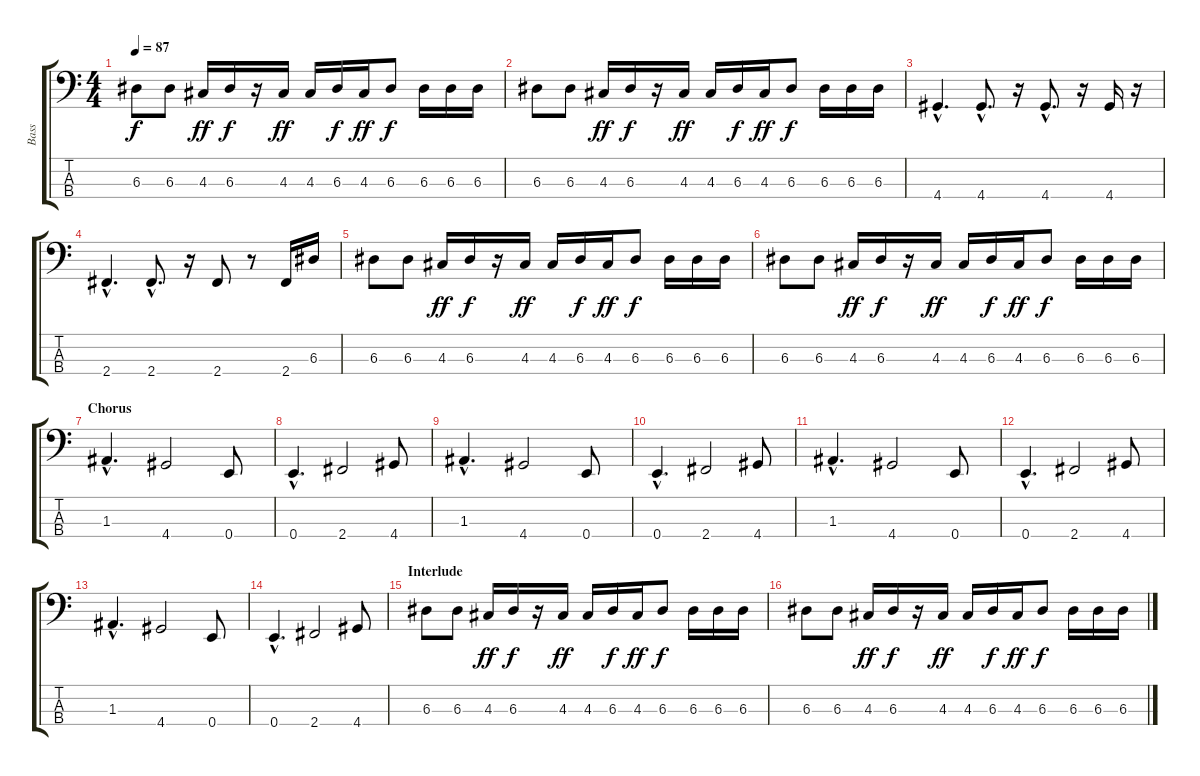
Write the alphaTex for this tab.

\track ("Bass" "Bass") {instrument electricbassfinger}
\staff {score tabs}
\tuning (G2 D2 A1 E1) {hide}
\ts (4 4)
\tempo 87
\clef f4
\ks c
6.3.8{dy f} 6.3.8 4.3.16{dy ff} 6.3.16{dy f} r.16 4.3.16{dy ff} 4.3.16 6.3.16{dy f} 4.3.16{dy ff} 6.3.8{dy f} 6.3.16 6.3.16 6.3.16 |
6.3.8 6.3.8 4.3.16{dy ff} 6.3.16{dy f} r.16 4.3.16{dy ff} 4.3.16 6.3.16{dy f} 4.3.16{dy ff} 6.3.8{dy f} 6.3.16 6.3.16 6.3.16 |
4.4{hac}.4{d} 4.4{hac}.8{d} r.16 4.4{hac}.8{d} r.16 4.4.16 r.16 |
2.4{hac}.4{d} 2.4{hac}.8{d} r.16 2.4.8 r.8 2.4.16 6.3.16 |
6.3.8 6.3.8 4.3.16{dy ff} 6.3.16{dy f} r.16 4.3.16{dy ff} 4.3.16 6.3.16{dy f} 4.3.16{dy ff} 6.3.8{dy f} 6.3.16 6.3.16 6.3.16 |
6.3.8 6.3.8 4.3.16{dy ff} 6.3.16{dy f} r.16 4.3.16{dy ff} 4.3.16 6.3.16{dy f} 4.3.16{dy ff} 6.3.8{dy f} 6.3.16 6.3.16 6.3.16 |
\section ("" "Chorus")
1.3{hac}.4{d} 4.4.2 0.4.8 |
0.4{hac}.4{d} 2.4.2 4.4.8 |
1.3{hac}.4{d} 4.4.2 0.4.8 |
0.4{hac}.4{d} 2.4.2 4.4.8 |
1.3{hac}.4{d} 4.4.2 0.4.8 |
0.4{hac}.4{d} 2.4.2 4.4.8 |
1.3{hac}.4{d} 4.4.2 0.4.8 |
0.4{hac}.4{d} 2.4.2 4.4.8 |
\section ("" "Interlude")
6.3.8 6.3.8 4.3.16{dy ff} 6.3.16{dy f} r.16 4.3.16{dy ff} 4.3.16 6.3.16{dy f} 4.3.16{dy ff} 6.3.8{dy f} 6.3.16 6.3.16 6.3.16 |
6.3.8 6.3.8 4.3.16{dy ff} 6.3.16{dy f} r.16 4.3.16{dy ff} 4.3.16 6.3.16{dy f} 4.3.16{dy ff} 6.3.8{dy f} 6.3.16 6.3.16 6.3.16
